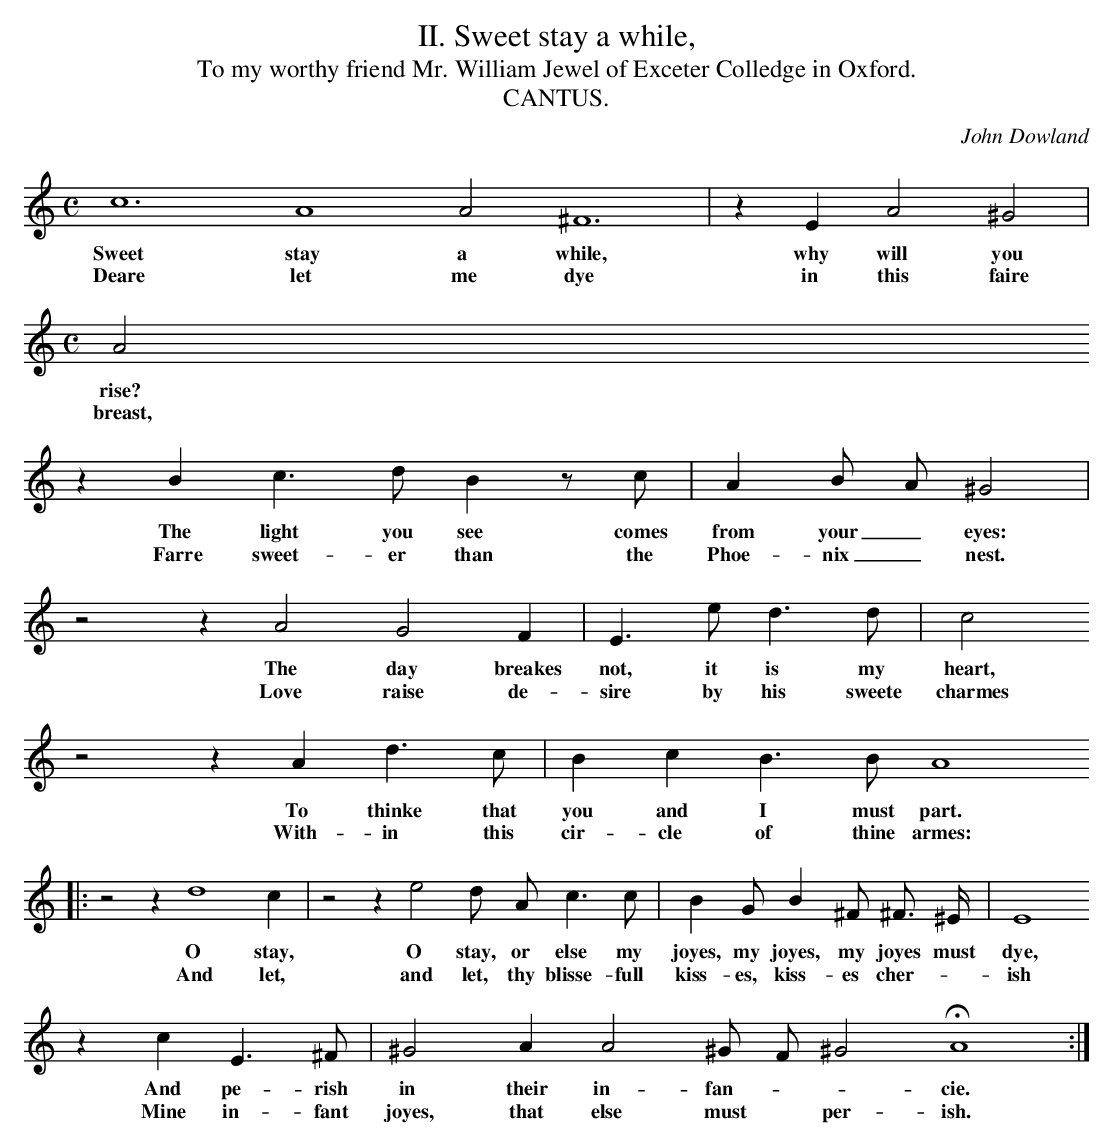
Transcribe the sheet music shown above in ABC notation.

X:1
T:II. Sweet stay a while,
T:To my worthy friend Mr. William Jewel of Exceter Colledge in Oxford.
T:CANTUS.
C: John Dowland
L:1/4
M:C
K:A min
c6 A4 A2 ^F6 | z E A2 ^G2 |
w: Sweet stay a while, why will you
w: Deare let me dye in this faire
M:C
L:1/4
A2
w:rise?
w:breast,
z B c > d B z/ c/ | A B/ A/ ^G2 |
w: The light you see comes from your _ eyes:
w: Farre sweet- er than the Phoe- nix _ nest.
z2 z A2 G2 F | E > e d > d | c2
w: The day breakes not, it is my heart,
w: Love raise de- sire by his sweete charmes
z2 z A d > c | B c B > B A4
w: To thinke that you and I must part.
w: With- in this cir- cle of thine armes:
|: z2 z d4 c | z2 z e2 d/ A/ c > c | B G/ B ^F/ ^F3/4 ^E// | E4
w: O stay, O stay, or else my joyes, my joyes, my joyes must dye,
w: And let, and let,  thy blisse- full kiss- es, kiss- es cher-  _ ish
z c E > ^F | ^G2 A A2 ^G/ F/ ^G2 HA4 :|
w: And pe- rish in their in- fan- * * cie.
w: Mine in- fant joyes, that else must * per- ish.
